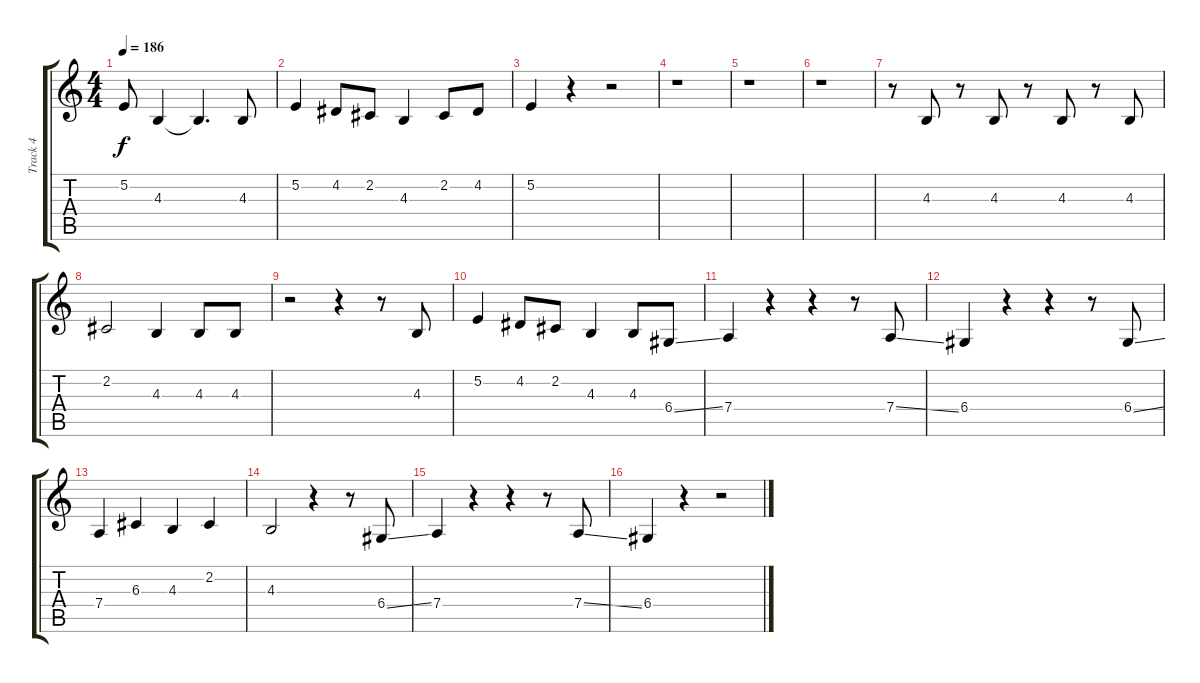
\track ("Track 4" "Track 4") {instrument trombone}
\staff {score tabs}
\tuning (E4 B3 G3 D3 A2 E2) {hide}
\ts (4 4)
\tempo 186
\clef g2
\ks c
5.2.8{dy f} 4.3.4 4.3{t}.4{d} 4.3.8 |
5.2.4 4.2.8 2.2.8 4.3.4 2.2.8 4.2.8 |
5.2.4 r.4 r.2 |
r.1 |
r.1 |
r.1 |
r.8 4.3.8 r.8 4.3.8 r.8 4.3.8 r.8 4.3.8 |
2.2.2 4.3.4 4.3.8 4.3.8 |
r.2 r.4 r.8 4.3.8 |
5.2.4 4.2.8 2.2.8 4.3.4 4.3.8 6.4{ss}.8 |
7.4.4 r.4 r.4 r.8 7.4{ss}.8 |
6.4.4 r.4 r.4 r.8 6.4{ss}.8 |
7.4.4 6.3.4 4.3.4 2.2.4 |
4.3.2 r.4 r.8 6.4{ss}.8 |
7.4.4 r.4 r.4 r.8 7.4{ss}.8 |
6.4.4 r.4 r.2
